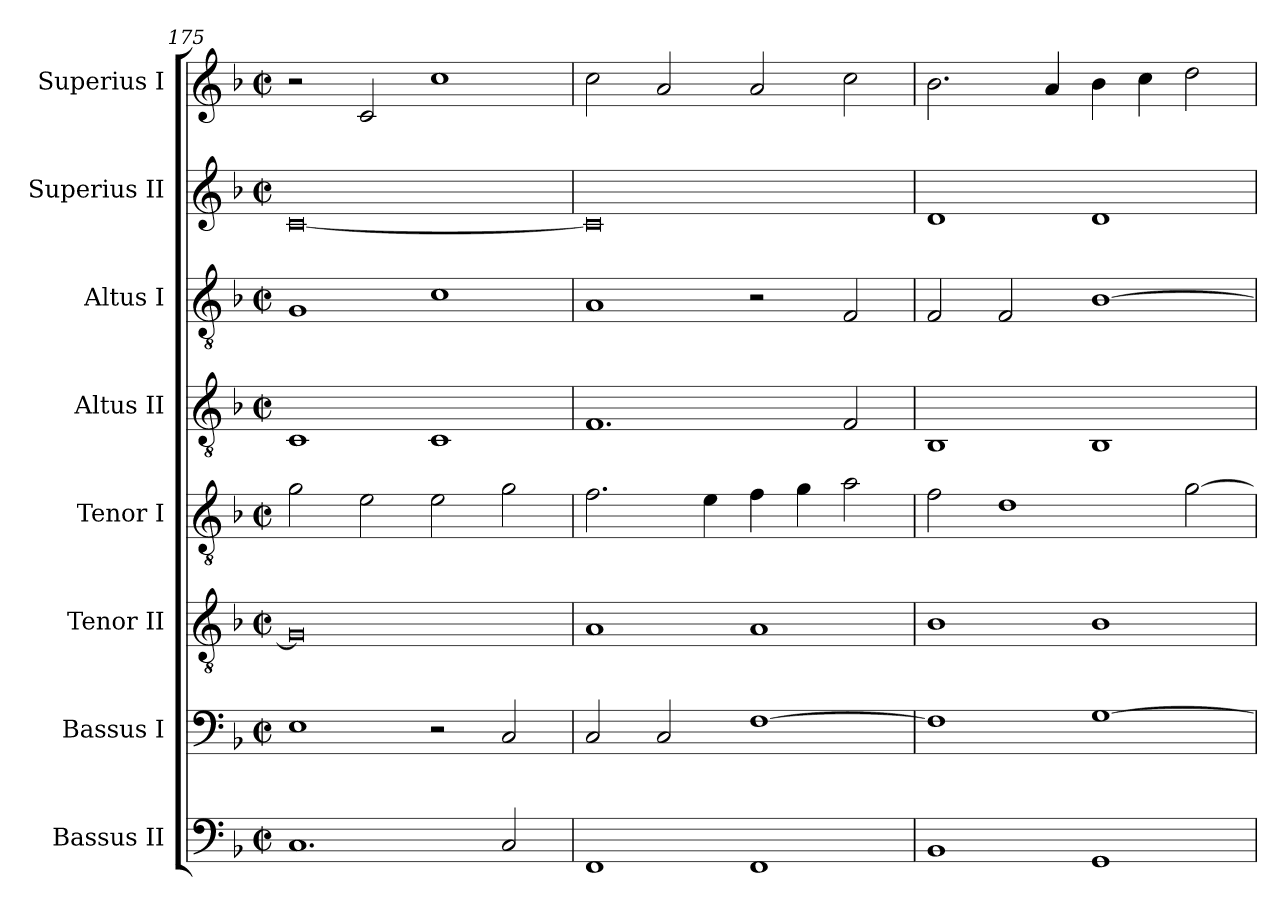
**kern	**kern	**kern	**kern	**kern	**kern	**kern	**kern
*part8	*part7	*part6	*part5	*part4	*part3	*part2	*part1
*staff8	*staff7	*staff6	*staff5	*staff4	*staff3	*staff2	*staff1
*I"Bassus II	*I"Bassus I	*I"Tenor II	*I"Tenor I	*I"Altus II	*I"Altus I	*I"Superius II	*I"Superius I
*I'B.s.	*	*	*	*I'A.s.	*	*I'S.s.	*I'S.p.
!!LO:PB:g=z
*clefF4	*clefF4	*clefGv2	*clefGv2	*clefGv2	*clefGv2	*clefG2	*clefG2
*	*	*ITrd7c12	*ITrd7c12	*ITrd7c12	*ITrd7c12	*	*
*k[b-]	*k[b-]	*k[b-]	*k[b-]	*k[b-]	*k[b-]	*k[b-]	*k[b-]
*F:	*F:	*F:	*F:	*F:	*F:	*F:	*F:
*M2/2	*M2/2	*M2/2	*M2/2	*M2/2	*M2/2	*M2/2	*M2/2
*met(c|)	*met(c|)	*met(c|)	*met(c|)	*met(c|)	*met(c|)	*met(c|)	*met(c|)
=175	=175	=175	=175	=175	=175	=175	=175
1.Ci	1Ei	0GGi]	2Gi\	1CCi	1GGi	[<0ci	2r
.	.	.	2Ei\	.	.	.	2ci/
.	2r	.	2Ei\	1CCi	1Ci	.	1cci
2Ci/	2Ci/	.	2Gi\	.	.	.	.
=176	=176	=176	=176	=176	=176	=176	=176
1FFi	2Ci/	1AAi	2.Fi\	1.FFi	1AAi	0ci]	2cci\
.	2Ci/	.	.	.	.	.	2ai/
.	.	.	4Ei\	.	.	.	.
1FFi	[>1Fi	1AAi	4Fi\	.	2r	.	2ai/
.	.	.	4Gi\	.	.	.	.
.	.	.	2Ai\	2FFi/	2FFi/	.	2cci\
=177	=177	=177	=177	=177	=177	=177	=177
1BB-i	1Fi]	1BB-i	2Fi\	1BBB-i	2FFi/	1di	2.b-i\
.	.	.	1Di	.	2FFi/	.	.
.	.	.	.	.	.	.	4ai/
1GGi	[>1Gi	1BB-i	.	1BBB-i	[>1BB-i	1di	4b-i\
.	.	.	.	.	.	.	4cci\
.	.	.	[>2Gi\	.	.	.	2ddi\
=	=	=	=	=	=	=	=
*-	*-	*-	*-	*-	*-	*-	*-
